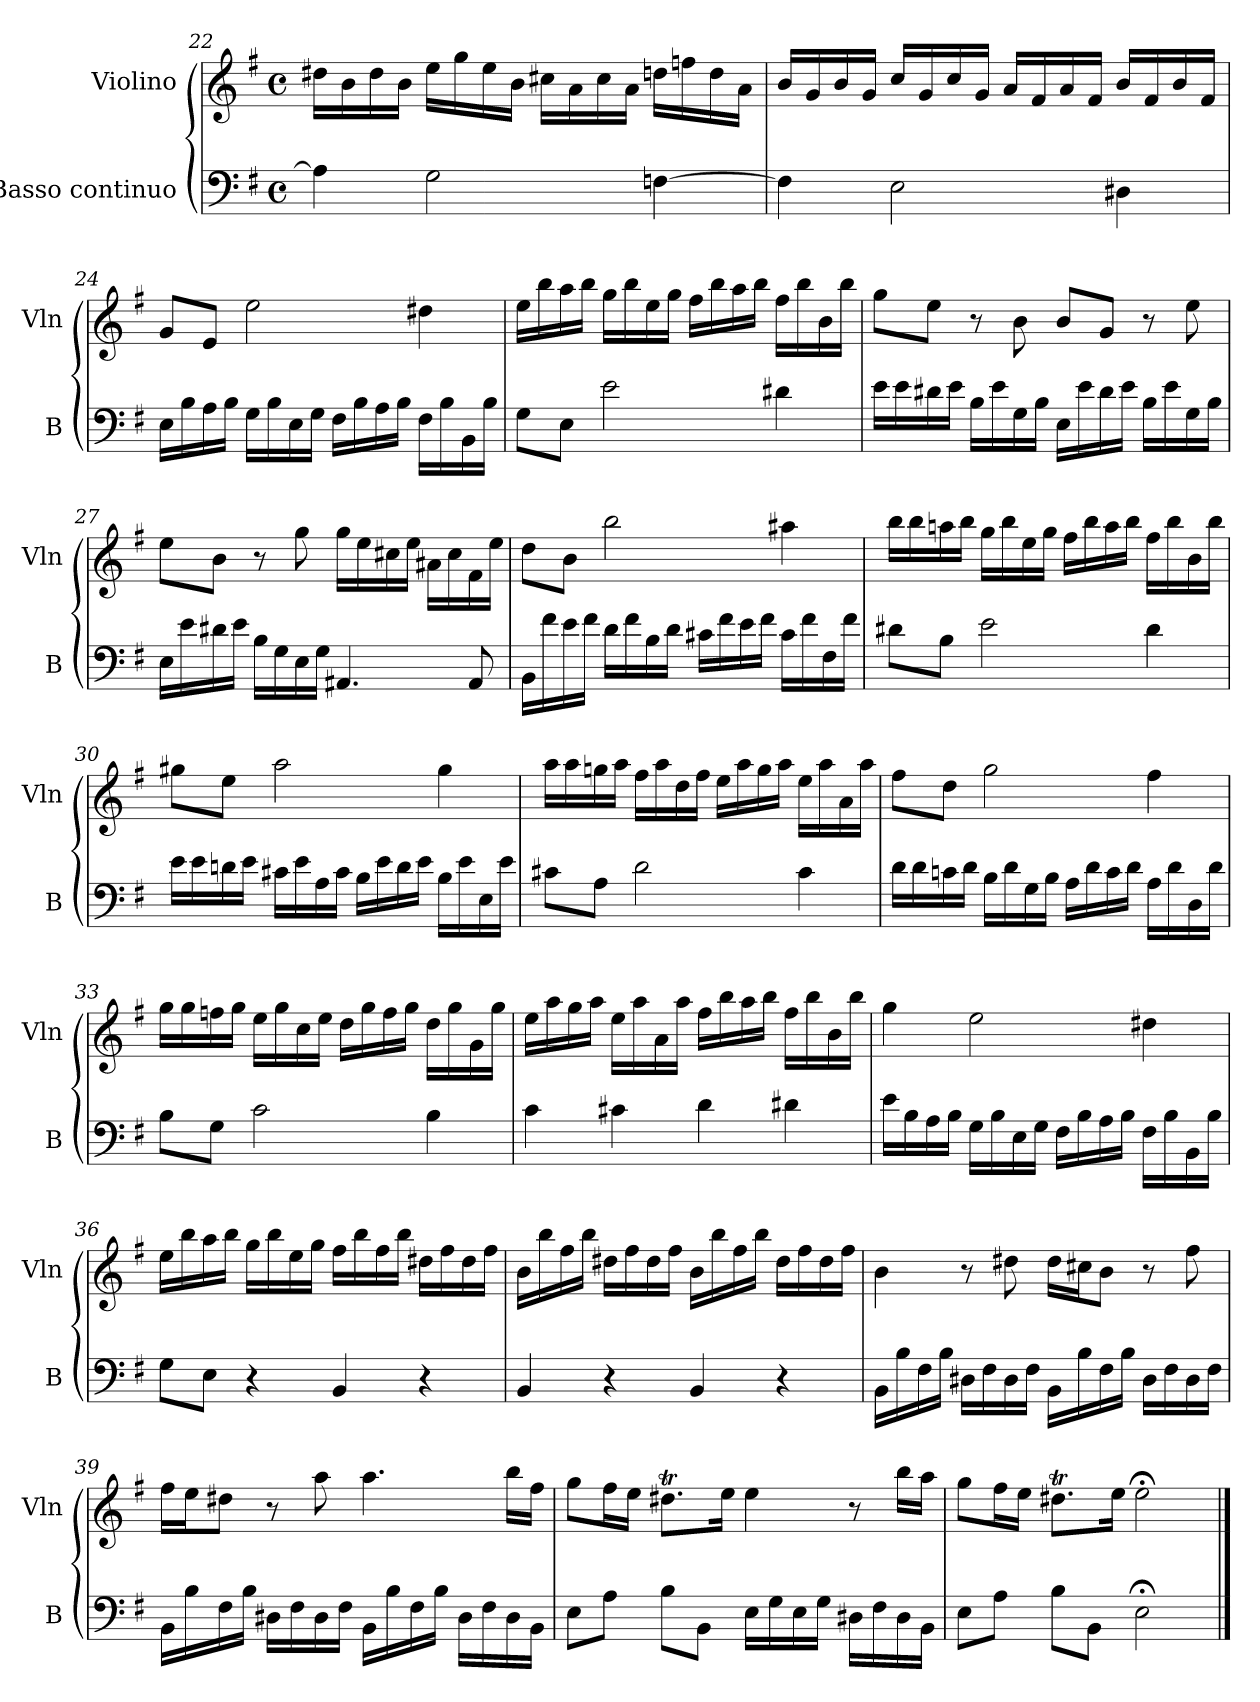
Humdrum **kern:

**kern	**kern
*part2	*part1
*staff2	*staff1
*I"Basso continuo	*I"Violino
*I'B	*I'Vln
*clefF4	*clefG2
*k[f#]	*k[f#]
*e:	*e:
*M4/4	*M4/4
*met(c)	*met(c)
=22	=22
4A\]	16dd#X\LL
.	16b\
.	16dd#\
.	16b\JJ
2G\	16ee\LL
.	16gg\
.	16ee\
.	16b\JJ
.	16cc#X\LL
.	16a\
.	16cc#\
.	16a\JJ
[4Fn\	16ddn\LL
.	16ffn\
.	16dd\
.	16a\JJ
=23	=23
4F\]	16b/LL
.	16g/
.	16b/
.	16g/JJ
2E\	16cc/LL
.	16g/
.	16cc/
.	16g/JJ
.	16a/LL
.	16f#/
.	16a/
.	16f#/JJ
4D#X\	16b/LL
.	16f#/
.	16b/
.	16f#/JJ
=24	=24
16E\LL	8g/L
16B\	.
16A\	8e/J
16B\JJ	.
16G\LL	2ee\
16B\	.
16E\	.
16G\JJ	.
16F#\LL	.
16B\	.
16A\	.
16B\JJ	.
16F#\LL	4dd#X\
16B\	.
16BB\	.
16B\JJ	.
=25	=25
8G\L	16ee\LL
.	16bb\
8E\J	16aa\
.	16bb\JJ
2e\	16gg\LL
.	16bb\
.	16ee\
.	16gg\JJ
.	16ff#\LL
.	16bb\
.	16aa\
.	16bb\JJ
4d#X\	16ff#\LL
.	16bb\
.	16b\
.	16bb\JJ
=26	=26
16e\LL	8gg\L
16e\	.
16d#X\	8ee\J
16e\JJ	.
16B\LL	8r
16e\	.
16G\	8b\
16B\JJ	.
16E\LL	8b/L
16e\	.
16d#\	8g/J
16e\JJ	.
16B\LL	8r
16e\	.
16G\	8ee\
16B\JJ	.
=27	=27
16E\LL	8ee\L
16e\	.
16d#X\	8b\J
16e\JJ	.
16B\LL	8r
16G\	.
16E\	8gg\
16G\JJ	.
4.AA#X/	16gg\LL
.	16ee\
.	16cc#X\
.	16ee\JJ
.	16a#X\LL
.	16cc#\
8AA#/	16f#\
.	16ee\JJ
=28	=28
16BB\LL	8dd\L
16f#\	.
16e\	8b\J
16f#\JJ	.
16d\LL	2bb\
16f#\	.
16B\	.
16d\JJ	.
16c#X\LL	.
16f#\	.
16e\	.
16f#\JJ	.
16c#\LL	4aa#X\
16f#\	.
16F#\	.
16f#\JJ	.
=29	=29
8d#X\L	16bb\LL
.	16bb\
8B\J	16aan\
.	16bb\JJ
2e\	16gg\LL
.	16bb\
.	16ee\
.	16gg\JJ
.	16ff#\LL
.	16bb\
.	16aa\
.	16bb\JJ
4d#\	16ff#\LL
.	16bb\
.	16b\
.	16bb\JJ
=30	=30
16e\LL	8gg#X\L
16e\	.
16dn\	8ee\J
16e\JJ	.
16c#X\LL	2aa\
16e\	.
16A\	.
16c#\JJ	.
16B\LL	.
16e\	.
16d\	.
16e\JJ	.
16B\LL	4gg#\
16e\	.
16E\	.
16e\JJ	.
=31	=31
8c#X\L	16aa\LL
.	16aa\
8A\J	16ggn\
.	16aa\JJ
2d\	16ff#\LL
.	16aa\
.	16dd\
.	16ff#\JJ
.	16ee\LL
.	16aa\
.	16gg\
.	16aa\JJ
4c#\	16ee\LL
.	16aa\
.	16a\
.	16aa\JJ
=32	=32
16d\LL	8ff#\L
16d\	.
16cn\	8dd\J
16d\JJ	.
16B\LL	2gg\
16d\	.
16G\	.
16B\JJ	.
16A\LL	.
16d\	.
16c\	.
16d\JJ	.
16A\LL	4ff#\
16d\	.
16D\	.
16d\JJ	.
=33	=33
8B\L	16gg\LL
.	16gg\
8G\J	16ffn\
.	16gg\JJ
2c\	16ee\LL
.	16gg\
.	16cc\
.	16ee\JJ
.	16dd\LL
.	16gg\
.	16ff\
.	16gg\JJ
4B\	16dd\LL
.	16gg\
.	16g\
.	16gg\JJ
=34	=34
4c\	16ee\LL
.	16aa\
.	16gg\
.	16aa\JJ
4c#X\	16ee\LL
.	16aa\
.	16a\
.	16aa\JJ
4d\	16ff#\LL
.	16bb\
.	16aa\
.	16bb\JJ
4d#X\	16ff#\LL
.	16bb\
.	16b\
.	16bb\JJ
=35	=35
16e\LL	4gg\
16B\	.
16A\	.
16B\JJ	.
16G\LL	2ee\
16B\	.
16E\	.
16G\JJ	.
16F#\LL	.
16B\	.
16A\	.
16B\JJ	.
16F#\LL	4dd#X\
16B\	.
16BB\	.
16B\JJ	.
=36	=36
8G\L	16ee\LL
.	16bb\
8E\J	16aa\
.	16bb\JJ
4r	16gg\LL
.	16bb\
.	16ee\
.	16gg\JJ
4BB/	16ff#\LL
.	16bb\
.	16ff#\
.	16bb\JJ
4r	16dd#X\LL
.	16ff#\
.	16dd#\
.	16ff#\JJ
=37	=37
4BB/	16b\LL
.	16bb\
.	16ff#\
.	16bb\JJ
4r	16dd#X\LL
.	16ff#\
.	16dd#\
.	16ff#\JJ
4BB/	16b\LL
.	16bb\
.	16ff#\
.	16bb\JJ
4r	16dd#\LL
.	16ff#\
.	16dd#\
.	16ff#\JJ
=38	=38
16BB\LL	4b\
16B\	.
16F#\	.
16B\JJ	.
16D#X\LL	8r
16F#\	.
16D#\	8dd#X\
16F#\JJ	.
16BB\LL	16dd#\LL
16B\	16cc#X\J
16F#\	8b\J
16B\JJ	.
16D#\LL	8r
16F#\	.
16D#\	8ff#\
16F#\JJ	.
=39	=39
16BB\LL	16ff#\LL
16B\	16ee\J
16F#\	8dd#X\J
16B\JJ	.
16D#X\LL	8r
16F#\	.
16D#\	8aa\
16F#\JJ	.
16BB\LL	4.aa\
16B\	.
16F#\	.
16B\JJ	.
16D#\LL	.
16F#\	.
16D#\	16bb\LL
16BB\JJ	16ff#\JJ
=40	=40
8E\L	8gg\L
8A\J	16ff#\L
.	16ee\JJ
8B\L	8.dd#Xt\L
8BB\J	.
.	16ee\Jk
16E\LL	4ee\
16G\	.
16E\	.
16G\JJ	.
16D#X\LL	8r
16F#\	.
16D#\	16bb\LL
16BB\JJ	16aa\JJ
=41	=41
8E\L	8gg\L
8A\J	16ff#\L
.	16ee\JJ
8B\L	8.dd#Xt\L
8BB\J	.
.	16ee\Jk
2E;<\	2ee;<\
==	==
*-	*-
